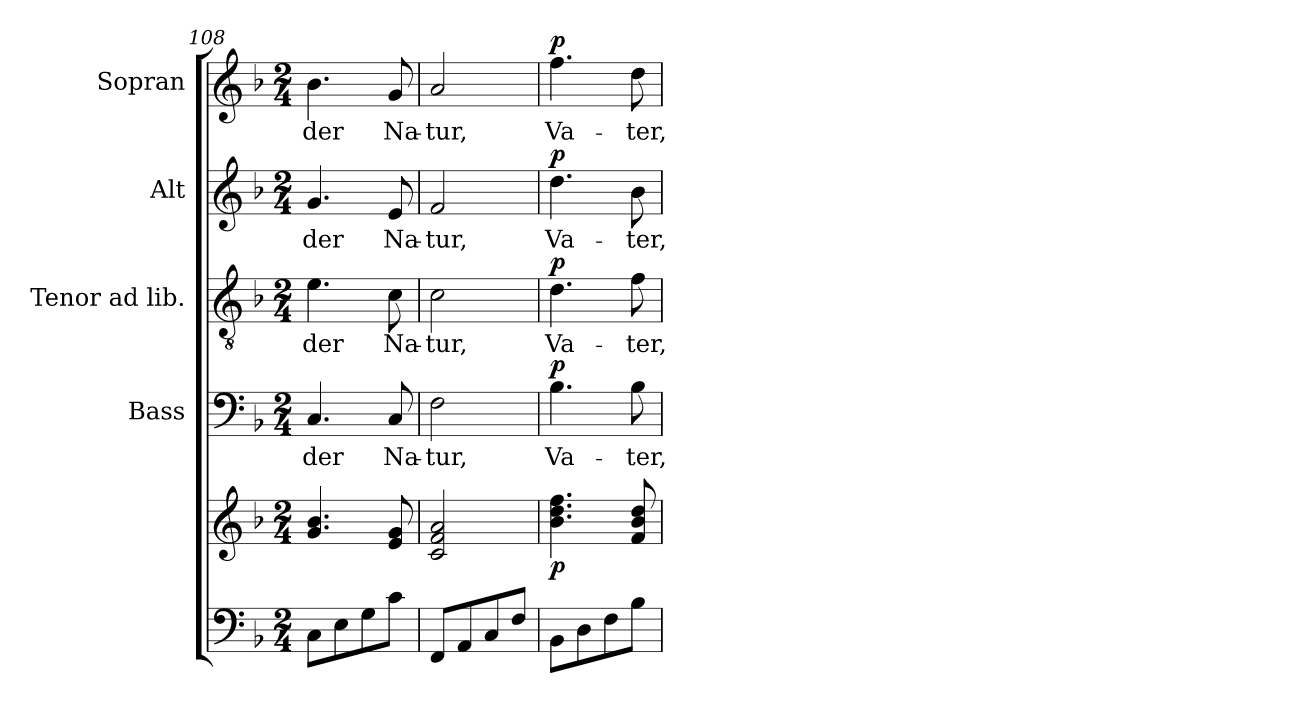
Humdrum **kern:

**kern	**kern	**dynam	**kern	**text	**dynam	**kern	**text	**dynam	**kern	**text	**dynam	**kern	**text	**dynam
*part5	*part5	*part5	*part4	*part4	*part4	*part3	*part3	*part3	*part2	*part2	*part2	*part1	*part1	*part1
*staff6	*staff5	*staff5/6	*staff4	*staff4	*staff4	*staff3	*staff3	*staff3	*staff2	*staff2	*staff2	*staff1	*staff1	*staff1
*	*	*	*I"Bass	*	*	*I"Tenor ad lib.	*	*	*I"Alt	*	*	*I"Sopran	*	*
*	*	*	*I'B.	*	*	*I'T.	*	*	*I'A.	*	*	*I'S.	*	*
*clefF4	*clefG2	*	*clefF4	*	*	*clefGv2	*	*	*clefG2	*	*	*clefG2	*	*
*k[b-]	*k[b-]	*	*k[b-]	*	*	*k[b-]	*	*	*k[b-]	*	*	*k[b-]	*	*
*F:	*F:	*	*F:	*	*	*F:	*	*	*F:	*	*	*F:	*	*
*M2/4	*M2/4	*	*M2/4	*	*	*M2/4	*	*	*M2/4	*	*	*M2/4	*	*
=108	=108	=108	=108	=108	=108	=108	=108	=108	=108	=108	=108	=108	=108	=108
!	!	!	!	!LO:LY:b	!	!	!LO:LY:b	!	!	!LO:LY:b	!	!	!LO:LY:b	!
8C\L	4.g/ 4.b-/	.	4.C/	der	.	4.e\	der	.	4.g/	der	.	4.b-\	der	.
8E\	.	.	.	.	.	.	.	.	.	.	.	.	.	.
8G\	.	.	.	.	.	.	.	.	.	.	.	.	.	.
!	!	!	!	!LO:LY:b	!	!	!LO:LY:b	!	!	!LO:LY:b	!	!	!LO:LY:b	!
8c\J	8e/ 8g/	.	8C/	Na-	.	8c\	Na-	.	8e/	Na-	.	8g/	Na-	.
=109	=109	=109	=109	=109	=109	=109	=109	=109	=109	=109	=109	=109	=109	=109
!	!	!	!	!LO:LY:b	!	!	!LO:LY:b	!	!	!LO:LY:b	!	!	!LO:LY:b	!
8FF/L	2c/ 2f/ 2a/	.	2F\	-tur,	.	2c\	-tur,	.	2f/	-tur,	.	2a/	-tur,	.
8AA/	.	.	.	.	.	.	.	.	.	.	.	.	.	.
8C/	.	.	.	.	.	.	.	.	.	.	.	.	.	.
8F/J	.	.	.	.	.	.	.	.	.	.	.	.	.	.
=110	=110	=110	=110	=110	=110	=110	=110	=110	=110	=110	=110	=110	=110	=110
!	!	!LO:DY:b	!	!LO:LY:b	!LO:DY:a	!	!LO:LY:b	!LO:DY:a	!	!LO:LY:b	!LO:DY:a	!	!LO:LY:b	!LO:DY:a
8BB-\L	4.b-\ 4.dd\ 4.ff\	p	4.B-\	Va-	p	4.d\	Va-	p	4.dd\	Va-	p	4.ff\	Va-	p
8D\	.	.	.	.	.	.	.	.	.	.	.	.	.	.
8F\	.	.	.	.	.	.	.	.	.	.	.	.	.	.
!	!	!	!	!LO:LY:b	!	!	!LO:LY:b	!	!	!LO:LY:b	!	!	!LO:LY:b	!
8B-\J	8f/ 8b-/ 8dd/	.	8B-\	-ter,	.	8f\	-ter,	.	8b-\	-ter,	.	8dd\	-ter,	.
=	=	=	=	=	=	=	=	=	=	=	=	=	=	=
*-	*-	*-	*-	*-	*-	*-	*-	*-	*-	*-	*-	*-	*-	*-
